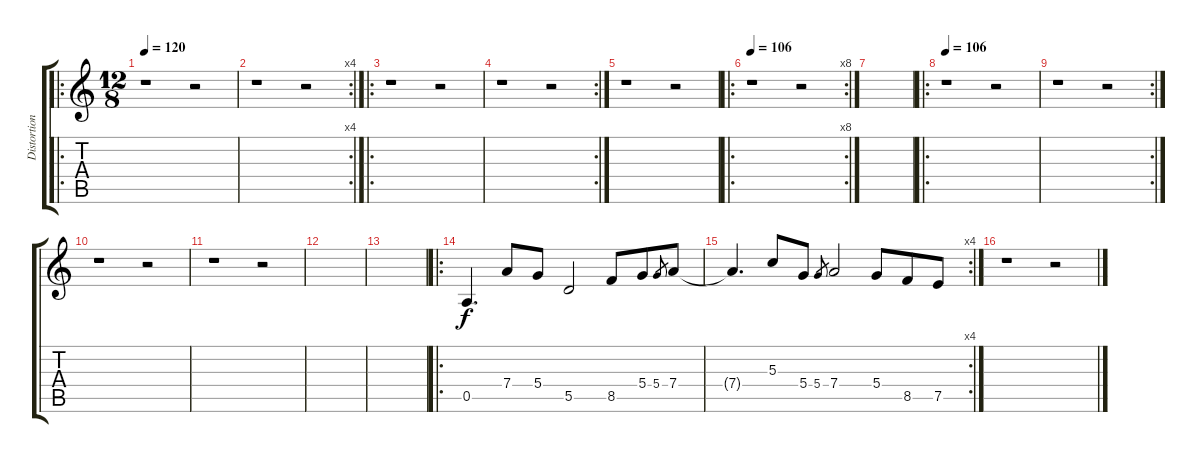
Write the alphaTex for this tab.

\track ("Distortion" "Distortion") {instrument distortionguitar}
\staff {score tabs}
\tuning (E4 B3 G3 D3 A2 D2) {hide}
\ro
\ts (12 8)
\tempo 120
\clef g2
\ks c
r.1{dy f} r.2 |
\rc 4
r.1 r.2 |
\ro
r.1 r.2 |
\rc 2
r.1 r.2 |
r.1 r.2 |
\ro
\rc 8
\tempo 106
r.1 r.2 |
|
\ro
\tempo 106
r.1 r.2 |
\rc 2
r.1 r.2 |
r.1 r.2 |
r.1 r.2 |
|
|
\ro
0.5.4{d} 7.4.8 5.4.8 5.5.2 8.5.8 5.4.8 5.4.8{gr} 7.4.8 |
\rc 4
7.4{t}.4{d} 5.3.8 5.4.8 5.4.8{gr} 7.4.2 5.4.8 8.5.8 7.5.8 |
r.1 r.2
